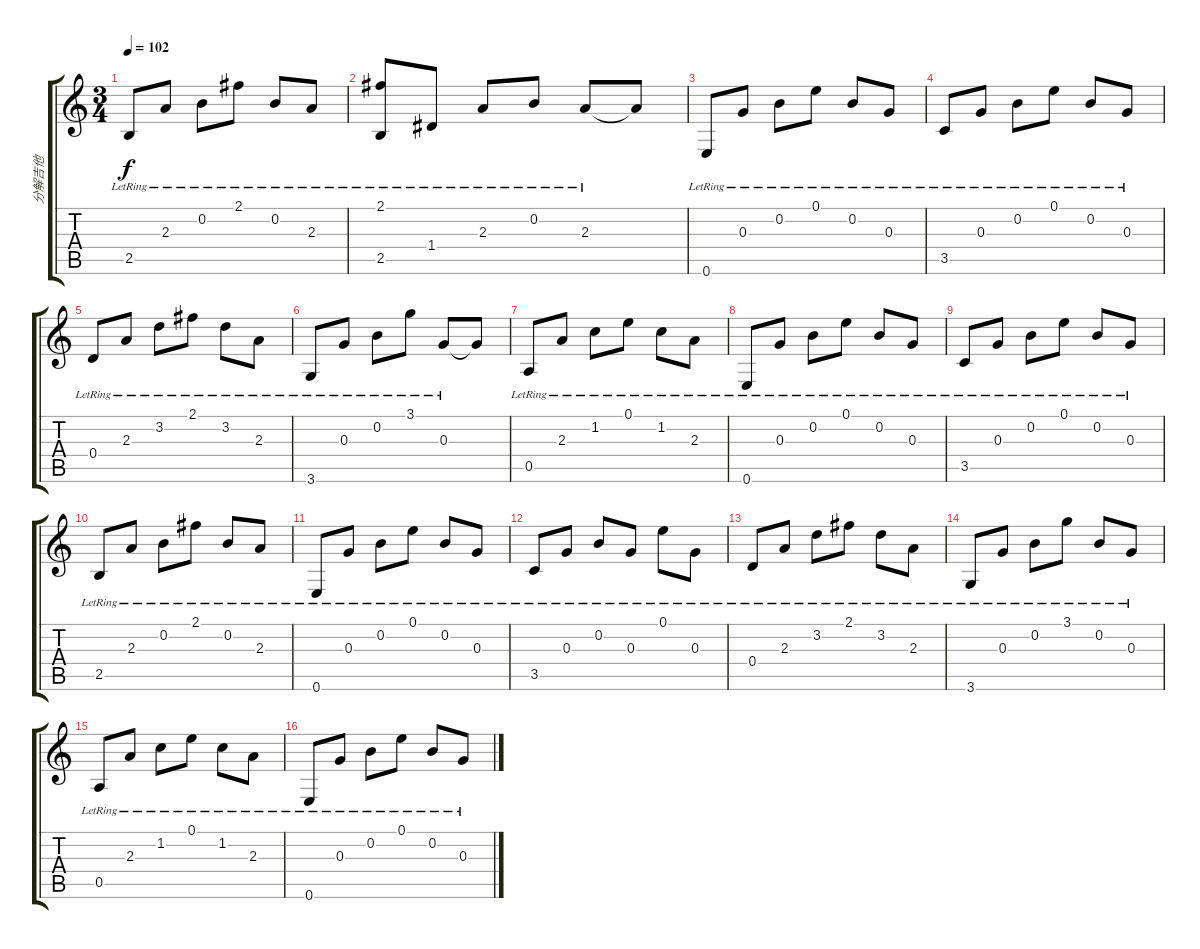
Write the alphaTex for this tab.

\track ("分解吉他" "分解吉他") {instrument acousticguitarsteel}
\staff {score tabs}
\tuning (E4 B3 G3 D3 A2 E2) {hide}
\ts (3 4)
\tempo 102
\clef g2
\ks c
2.5{lr}.8{dy f} 2.3{lr}.8 0.2{lr}.8 2.1{lr}.8 0.2{lr}.8 2.3{lr}.8 |
(2.1{lr} 2.5{lr}).8 1.4{lr}.8 2.3{lr}.8 0.2{lr}.8 2.3{lr}.8 2.3{t}.8 |
0.6{lr}.8 0.3{lr}.8 0.2{lr}.8 0.1{lr}.8 0.2{lr}.8 0.3{lr}.8 |
3.5{lr}.8 0.3{lr}.8 0.2{lr}.8 0.1{lr}.8 0.2{lr}.8 0.3{lr}.8 |
0.4{lr}.8 2.3{lr}.8 3.2{lr}.8 2.1{lr}.8 3.2{lr}.8 2.3{lr}.8 |
3.6{lr}.8 0.3{lr}.8 0.2{lr}.8 3.1{lr}.8 0.3{lr}.8 0.3{t}.8 |
0.5{lr}.8 2.3{lr}.8 1.2{lr}.8 0.1{lr}.8 1.2{lr}.8 2.3{lr}.8 |
0.6{lr}.8 0.3{lr}.8 0.2{lr}.8 0.1{lr}.8 0.2{lr}.8 0.3{lr}.8 |
3.5{lr}.8 0.3{lr}.8 0.2{lr}.8 0.1{lr}.8 0.2{lr}.8 0.3{lr}.8 |
2.5{lr}.8 2.3{lr}.8 0.2{lr}.8 2.1{lr}.8 0.2{lr}.8 2.3{lr}.8 |
0.6{lr}.8 0.3{lr}.8 0.2{lr}.8 0.1{lr}.8 0.2{lr}.8 0.3{lr}.8 |
3.5{lr}.8 0.3{lr}.8 0.2{lr}.8 0.3{lr}.8 0.1{lr}.8 0.3{lr}.8 |
0.4{lr}.8 2.3{lr}.8 3.2{lr}.8 2.1{lr}.8 3.2{lr}.8 2.3{lr}.8 |
3.6{lr}.8 0.3{lr}.8 0.2{lr}.8 3.1{lr}.8 0.2{lr}.8 0.3{lr}.8 |
0.5{lr}.8 2.3{lr}.8 1.2{lr}.8 0.1{lr}.8 1.2{lr}.8 2.3{lr}.8 |
0.6{lr}.8 0.3{lr}.8 0.2{lr}.8 0.1{lr}.8 0.2{lr}.8 0.3{lr}.8
